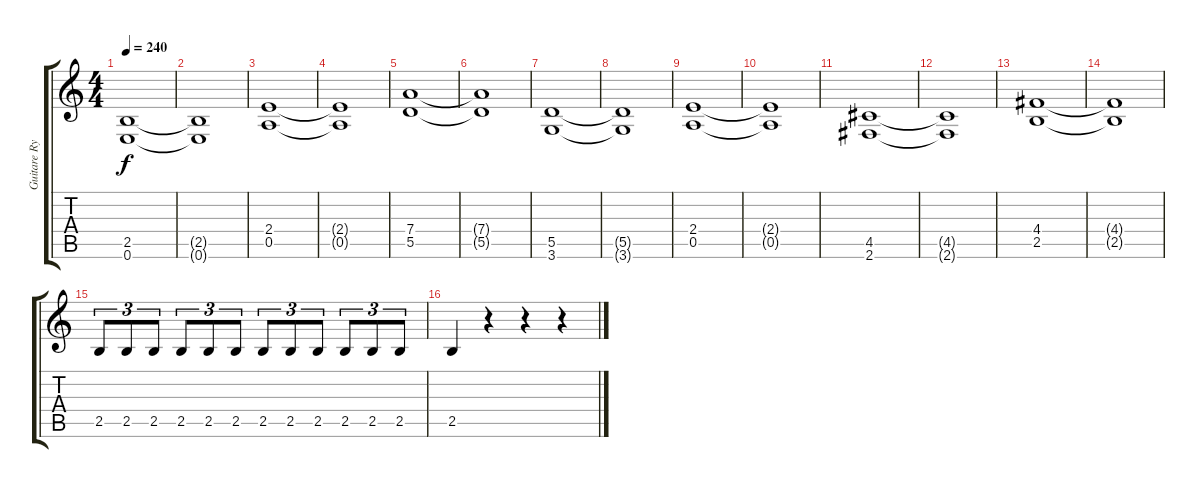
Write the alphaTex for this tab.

\track ("Guitare Rythme" "Guitare Ry") {instrument overdrivenguitar}
\staff {score tabs}
\tuning (E4 B3 G3 D3 A2 E2) {hide}
\ts (4 4)
\tempo 240
\clef g2
\ks c
(2.5 0.6).1{dy f} |
(2.5{t} 0.6{t}).1 |
(2.4 0.5).1 |
(2.4{t} 0.5{t}).1 |
(7.4 5.5).1 |
(7.4{t} 5.5{t}).1 |
(5.5 3.6).1 |
(5.5{t} 3.6{t}).1 |
(2.4 0.5).1 |
(2.4{t} 0.5{t}).1 |
(4.5 2.6).1 |
(4.5{t} 2.6{t}).1 |
(4.4 2.5).1 |
(4.4{t} 2.5{t}).1 |
2.5.8{tu (3 2)} 2.5.8{tu (3 2)} 2.5.8{tu (3 2)} 2.5.8{tu (3 2)} 2.5.8{tu (3 2)} 2.5.8{tu (3 2)} 2.5.8{tu (3 2)} 2.5.8{tu (3 2)} 2.5.8{tu (3 2)} 2.5.8{tu (3 2)} 2.5.8{tu (3 2)} 2.5.8{tu (3 2)} |
2.5.4 r.4 r.4 r.4
